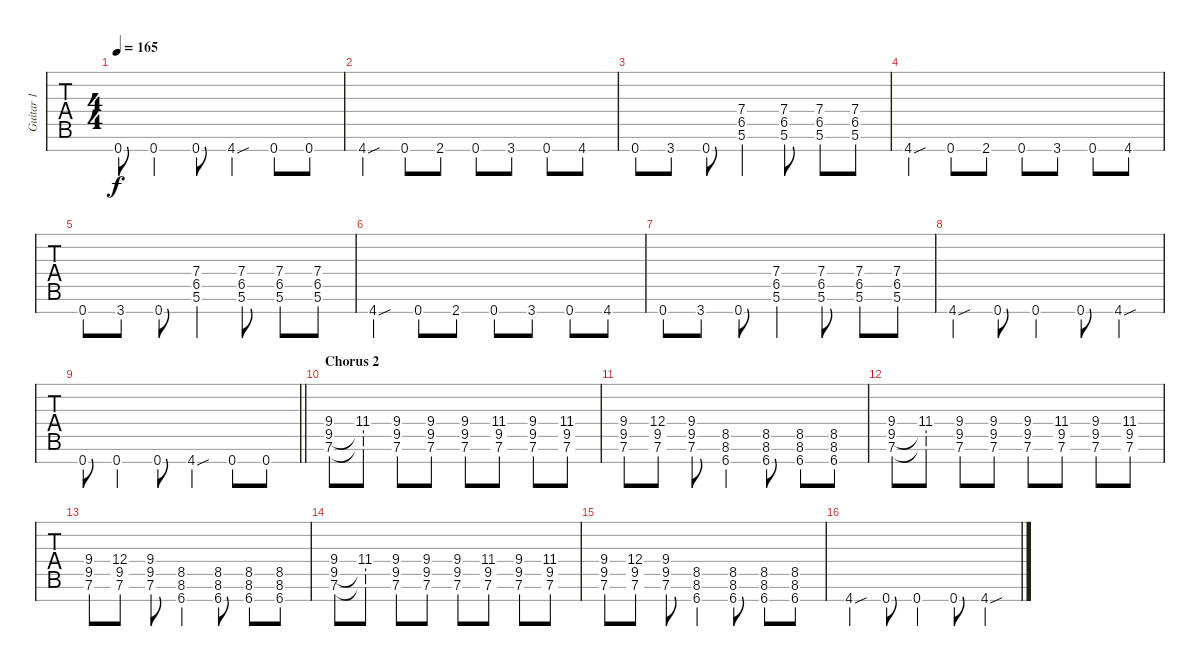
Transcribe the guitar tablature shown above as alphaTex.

\track ("Guitar 1" "Guitar 1") {instrument distortionguitar}
\staff {tabs}
\tuning (E4 B3 G3 D3 A2 E2 B1) {hide}
\ts (4 4)
\tempo 165
\clef g2
\ks c
0.7.8{dy f} 0.7.4 0.7.8 4.7{sou}.4 0.7.8 0.7.8 |
4.7{sou}.4 0.7.8 2.7.8 0.7.8 3.7.8 0.7.8 4.7.8 |
0.7.8 3.7.8 0.7.8 (7.4 6.5 5.6).4 (7.4 6.5 5.6).8 (7.4 6.5 5.6).8 (7.4 6.5 5.6).8 |
4.7{sou}.4 0.7.8 2.7.8 0.7.8 3.7.8 0.7.8 4.7.8 |
0.7.8 3.7.8 0.7.8 (7.4 6.5 5.6).4 (7.4 6.5 5.6).8 (7.4 6.5 5.6).8 (7.4 6.5 5.6).8 |
4.7{sou}.4 0.7.8 2.7.8 0.7.8 3.7.8 0.7.8 4.7.8 |
0.7.8 3.7.8 0.7.8 (7.4 6.5 5.6).4 (7.4 6.5 5.6).8 (7.4 6.5 5.6).8 (7.4 6.5 5.6).8 |
4.7{sou}.4 0.7.8 0.7.4 0.7.8 4.7{sou}.4 |
\barLineRight lightlight
0.7.8 0.7.4 0.7.8 4.7{sou}.4 0.7.8 0.7.8 |
\section ("" "Chorus 2")
(9.4 9.5 7.6).8 (11.4 9.5{t} 7.6{t}).8 (9.4 9.5 7.6).8 (9.4 9.5 7.6).8 (9.4 9.5 7.6).8 (11.4 9.5 7.6).8 (9.4 9.5 7.6).8 (11.4 9.5 7.6).8 |
(9.4 9.5 7.6).8 (12.4 9.5 7.6).8 (9.4 9.5 7.6).8 (8.5 8.6 6.7).4 (8.5 8.6 6.7).8 (8.5 8.6 6.7).8 (8.5 8.6 6.7).8 |
(9.4 9.5 7.6).8 (11.4 9.5{t} 7.6{t}).8 (9.4 9.5 7.6).8 (9.4 9.5 7.6).8 (9.4 9.5 7.6).8 (11.4 9.5 7.6).8 (9.4 9.5 7.6).8 (11.4 9.5 7.6).8 |
(9.4 9.5 7.6).8 (12.4 9.5 7.6).8 (9.4 9.5 7.6).8 (8.5 8.6 6.7).4 (8.5 8.6 6.7).8 (8.5 8.6 6.7).8 (8.5 8.6 6.7).8 |
(9.4 9.5 7.6).8 (11.4 9.5{t} 7.6{t}).8 (9.4 9.5 7.6).8 (9.4 9.5 7.6).8 (9.4 9.5 7.6).8 (11.4 9.5 7.6).8 (9.4 9.5 7.6).8 (11.4 9.5 7.6).8 |
(9.4 9.5 7.6).8 (12.4 9.5 7.6).8 (9.4 9.5 7.6).8 (8.5 8.6 6.7).4 (8.5 8.6 6.7).8 (8.5 8.6 6.7).8 (8.5 8.6 6.7).8 |
4.7{sou}.4 0.7.8 0.7.4 0.7.8 4.7{sou}.4
